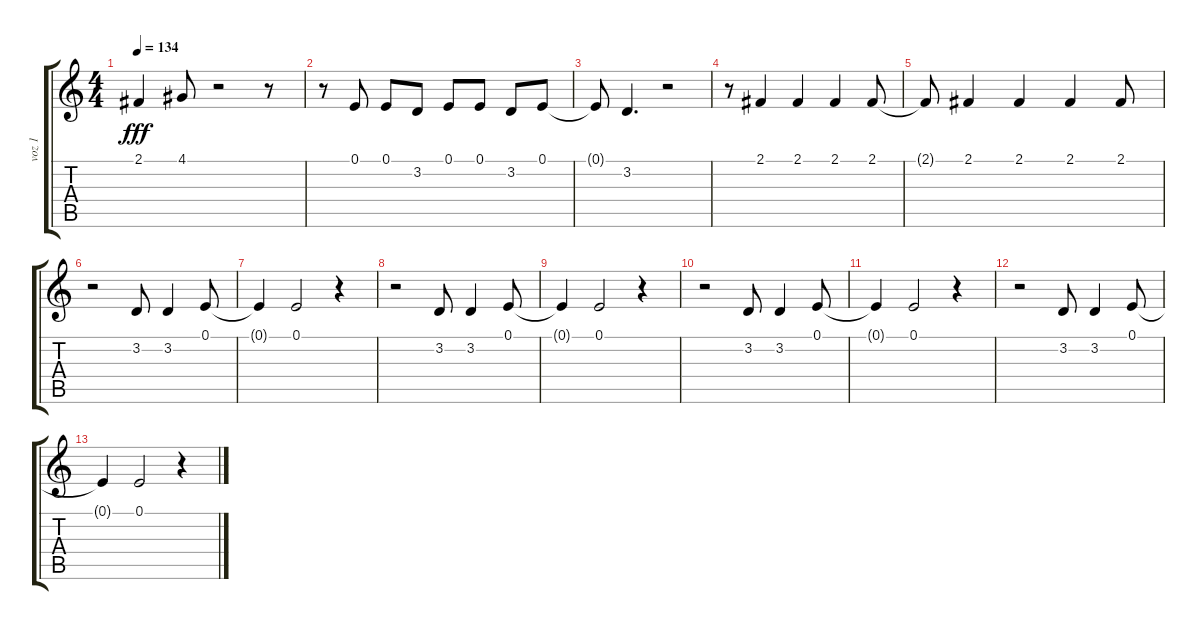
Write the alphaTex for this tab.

\track ("voz 1" "voz 1") {instrument flute}
\staff {score tabs}
\tuning (E4 B3 G3 D3 A2 E2) {hide}
\ts (4 4)
\tempo 134
\clef g2
\ks c
2.1.4{dy fff} 4.1.8 r.2 r.8 |
r.8 0.1.8 0.1.8 3.2.8 0.1.8 0.1.8 3.2.8 0.1.8 |
0.1{t}.8 3.2.4{d} r.2 |
r.8 2.1.4 2.1.4 2.1.4 2.1.8 |
2.1{t}.8 2.1.4 2.1.4 2.1.4 2.1.8 |
r.2 3.2.8 3.2.4 0.1.8 |
0.1{t}.4 0.1.2 r.4 |
r.2 3.2.8 3.2.4 0.1.8 |
0.1{t}.4 0.1.2 r.4 |
r.2 3.2.8 3.2.4 0.1.8 |
0.1{t}.4 0.1.2 r.4 |
r.2 3.2.8 3.2.4 0.1.8 |
0.1{t}.4 0.1.2 r.4
